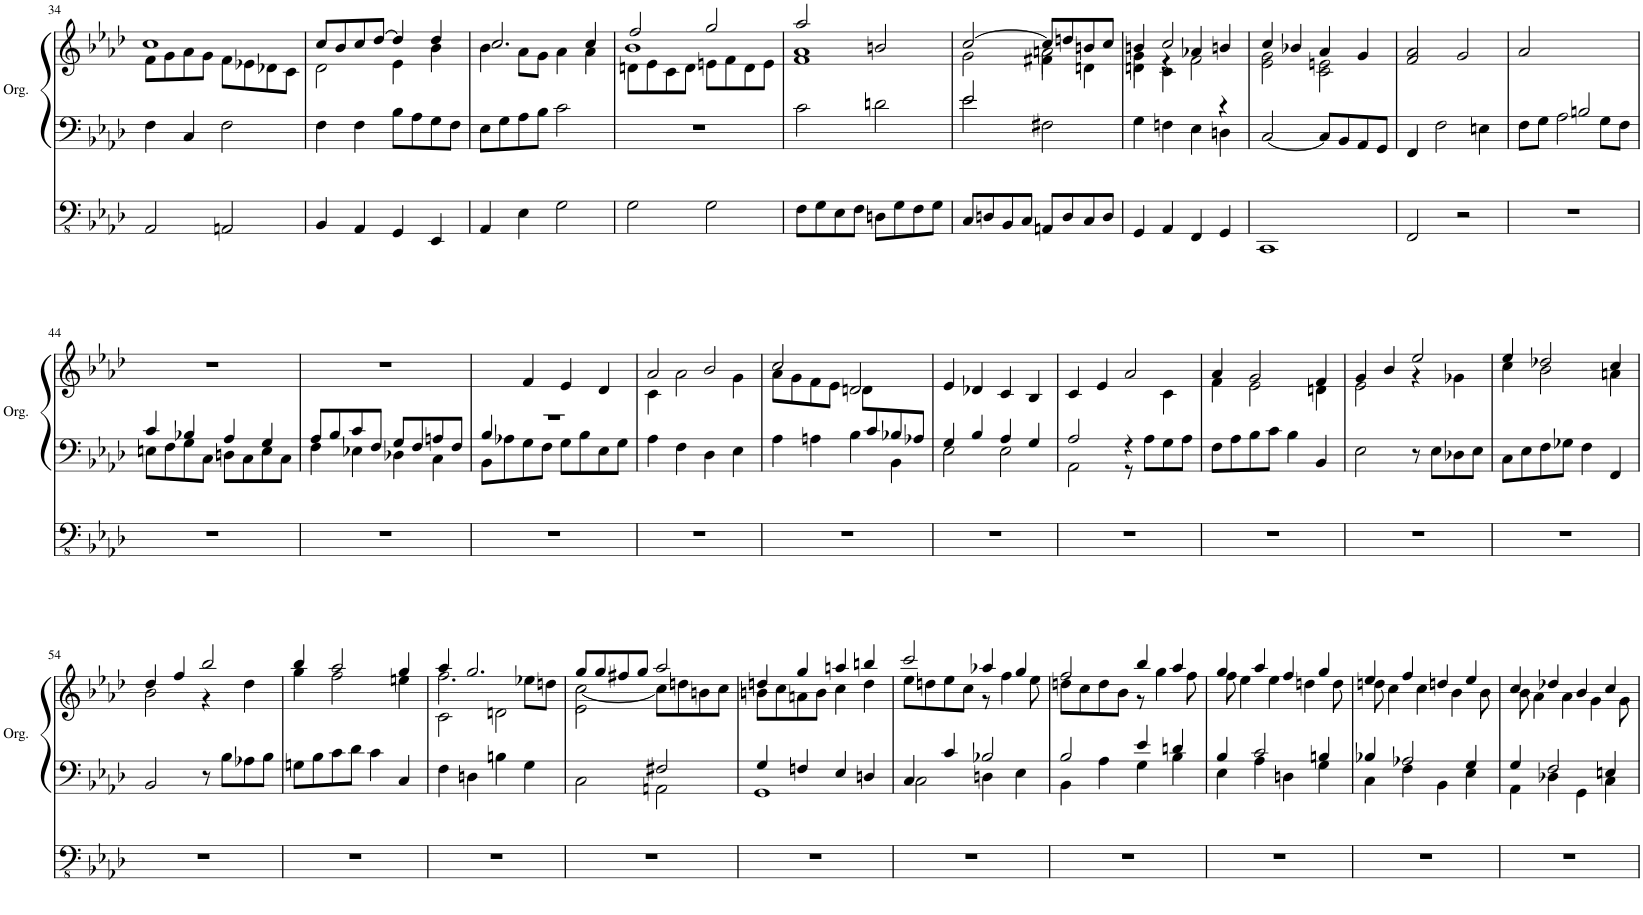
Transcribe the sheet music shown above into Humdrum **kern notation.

**kern	**kern	**kern
*part2	*part1	*part1
*staff3	*staff2	*staff1
*I"Pedal	*I"Manual	*
!!LO:PB:g=z
*clefFv4	*clefF4	*clefG2
*k[b-e-a-d-]	*k[b-e-a-d-]	*k[b-e-a-d-]
*M4/4	*M4/4	*M4/4
=34	=34	=34
*	*	*^
2AAA-/	4F\	1cc	8f\L
.	.	.	8g\
.	4C/	.	8a-\
.	.	.	8g\J
2AAAn/	2F\	.	8f\L
.	.	.	8e-X\
.	.	.	8d-X\
.	.	.	8c\J
=35	=35	=35	=35
4BBB-/	4F\	8cc/L	2d-\
.	.	8b-/	.
4AAA-/	4F\	8cc/	.
.	.	[8dd-/J	.
4GGG/	8B-\L	4dd-/]	4e-\
.	8A-\	.	.
4EEE-/	8G\	4dd-/	4b-\
.	8F\J	.	.
=36	=36	=36	=36
4AAA-/	8E-\L	2.cc/	4b-\
.	8G\	.	.
4EE-\	8A-\	.	8a-\L
.	8B-\J	.	8g\J
2GG\	2c\	.	4a-\
.	.	4cc/	4a-\
=37	=37	=37	=37
*	*	*	*^
2GG\	1r	2ff/	8dn\L	1b-
.	.	.	8e-\	.
.	.	.	8c\	.
.	.	.	8d\J	.
2GG\	.	2gg/	8en\L	.
.	.	.	8f\	.
.	.	.	8d\	.
.	.	.	8e\J	.
*	*	*	*v	*v
=38	=38	=38	=38
8FF\L	2c\	2aa-/	1f 1a-
8GG\	.	.	.
8EE-\	.	.	.
8FF\J	.	.	.
8DDn\L	2dn\	2bn/	.
8GG\	.	.	.
8FF\	.	.	.
8GG\J	.	.	.
=39	=39	=39	=39
*	*^	*	*^
8CC/L	2e-/	2e-\	[2cc/	2g\	2ryy
8DDn/	.	.	.	.	.
8BBB-/	.	.	.	.	.
8CC/J	.	.	.	.	.
8AAAn/L	2ryy	2F#X\	8cc/L]	2an\	4f#X\
8DD/	.	.	8ddn/	.	.
8CC/	.	.	8bn/	.	4dn\
8DD/J	.	.	8cc/J	.	.
=40	=40	=40	=40	=40	=40
4GGG/	2.ryy	4G\	4bn/	4g\	4dn\
4AAA-/	.	4Fn\	2cc/	4r	4c\
4FFF/	.	4E-\	.	2f\	4a-X/
4GGG/	4r	4Dn\	4bn/	.	4ryy
*	*v	*v	*	*	*
*	*	*	*v	*v
=41	=41	=41	=41
1CCC	[2C/	4cc/	2e-\ 2g\
.	.	4b-X/	.
.	8C/L]	4a-/	2c\ 2en\
.	8BB-/	.	.
.	8AA-/	4g/	.
.	8GG/J	.	.
*	*	*v	*v
=42	=42	=42
2FFF/	4FF/	2f/ 2a-/
.	2F\	.
2r	.	2g/
.	4En\	.
=43	=43	=43
*	*^	*
1r	2ryy	8F\L	2a-/
.	.	8G\J	.
.	.	2A-\	.
.	2Bn/	.	2ryy
.	.	8G\L	.
.	.	8F\J	.
!!LO:LB:g=z
=44	=44	=44	=44
1r	4c/	8En\L	1r
.	.	8F\	.
.	4B-X/	8G\	.
.	.	8C\J	.
.	4A-/	8Dn\L	.
.	.	8C\	.
.	4G/	8E\	.
.	.	8C\J	.
=45	=45	=45	=45
1r	8A-/L	4F\	1r
.	8B-/	.	.
.	8c/	4E-X\	.
.	8F/J	.	.
.	8G/L	4D-X\	.
.	8F/	.	.
.	8An/	4C\	.
.	8F/J	.	.
=46	=46	=46	=46
*	*	*^	*
1r	4B-/	1r	8BB-\L	4ryy
.	.	.	8A-X\	.
.	2.ryy	.	8G\	4f/
.	.	.	8F\J	.
.	.	.	8G\L	4e-/
.	.	.	8B-\	.
.	.	.	8E-\	4d-/
.	.	.	8G\J	.
*	*v	*v	*v	*
=47	=47	=47
*	*	*^
1r	4A-\	2a-/	4c\
.	4F\	.	2a-\
.	4D-\	2b-/	.
.	4E-\	.	4g\
=48	=48	=48	=48
*	*^	*	*
1r	8ryy	4A-\	2cc/	8a-\L
.	.	.	.	8g\
.	.	4An\	.	8f\
.	.	.	.	8e-\J
.	.	4B-\	2dn/	8d\L
.	8c/	.	.	4.ryy
.	8B-X/	4BB-\	.	.
.	8A-X/J	.	.	.
*	*	*	*v	*v
=49	=49	=49	=49
1r	4G/	2E-\	4e-/
.	4B-/	.	4d-X/
.	4A-/	2E-\	4c/
.	4G/	.	4B-/
=50	=50	=50	=50
*	*	*	*^
1r	2A-/	2AA-\	4c/	2.ryy
.	.	.	4e-/	.
.	4r	8r	2a-/	.
.	.	8A-\L	.	.
.	4ryy	8G\	.	4c\
.	.	8A-\J	.	.
*	*v	*v	*	*
=51	=51	=51	=51
1r	8F\L	4a-/	4f\
.	8A-\	.	.
.	8B-\	2g/	2e-\
.	8c\J	.	.
.	4B-\	.	.
.	4BB-/	4f/	4dn\
=52	=52	=52	=52
1r	2E-\	4g/	2e-\
.	.	4b-/	.
.	8r	2ee-/	4r
.	8E-\L	.	.
.	8D-X\	.	4g-X\
.	8E-\J	.	.
=53	=53	=53	=53
1r	8C\L	4ee-/	4cc\
.	8E-\	.	.
.	8F\	2dd-X/	2b-\
.	8G-X\J	.	.
.	4F\	.	.
.	4FF/	4cc/	4an\
!!LO:LB:g=z	!!
=54	=54	=54	=54
1r	2BB-/	4dd-/	2b-\
.	.	4ff/	.
.	8r	2bb-/	4r
.	8B-\L	.	.
.	8A-X\	.	4dd-\
.	8B-\J	.	.
=55	=55	=55	=55
1r	8Gn\L	4bb-/	4gg\
.	8B-\	.	.
.	8c\	2aa-/	2ff\
.	8d-\J	.	.
.	4c\	.	.
.	4C/	4gg/	4een\
=56	=56	=56	=56
*	*	*	*^
1r	4F\	4aa-/	2.ff\	2c\
.	4Dn\	2.gg/	.	.
.	4Bn\	.	.	2dn\
.	4G\	.	8ee-X\L	.
.	.	.	8ddn\J	.
=57	=57	=57	=57	=57
*	*^	*	*	*
1r	2ryy	2C\	8gg/L	[2cc\	2e-\
.	.	.	8gg/	.	.
.	.	.	8ff#X/	.	.
.	.	.	8gg/J	.	.
.	2F#X/	2AAn\	2aa-/	8cc\L]	2ryy
.	.	.	.	8ddn\	.
.	.	.	.	8bn\	.
.	.	.	.	8cc\J	.
*	*	*	*	*v	*v
=58	=58	=58	=58	=58
1r	4G/	1GG	4ddn/	8bn\L
.	.	.	.	8cc\
.	4Fn/	.	4gg/	8an\
.	.	.	.	8b\J
.	4E-/	.	4aan/	4cc\
.	4Dn/	.	4bbn/	4dd\
=59	=59	=59	=59	=59
1r	4C/	2C\	2ccc/	8ee-\L
.	.	.	.	8ddn\
.	4c/	.	.	8ee-\
.	.	.	.	8cc\J
.	2B-X/	4Dn\	4aa-X/	8r
.	.	.	.	4ff\
.	.	4E-\	4gg/	.
.	.	.	.	8ee-\
=60	=60	=60	=60	=60
1r	2B-/	4BB-\	2ff/	8ddn\L
.	.	.	.	8cc\
.	.	4A-\	.	8dd\
.	.	.	.	8b-\J
.	4e-/	4G\	4bb-/	8r
.	.	.	.	4gg\
.	4dn/	4B-\	4aa-/	.
.	.	.	.	8ff\
=61	=61	=61	=61	=61
1r	4B-/	4E-\	4gg/	8ff\
.	.	.	.	4ee-\
.	2c/	4A-\	4aa-/	.
.	.	.	.	4ee-\
.	.	4Dn\	4ff/	.
.	.	.	.	4ddn\
.	4Bn/	4G\	4gg/	.
.	.	.	.	8dd\
=62	=62	=62	=62	=62
1r	4B-X/	4C\	4ee-/	8ddn\
.	.	.	.	4cc\
.	2A-X/	4F\	4ff/	.
.	.	.	.	4cc\
.	.	4BB-\	4ddn/	.
.	.	.	.	4b-\
.	4G/	4E-\	4ee-/	.
.	.	.	.	8b-\
=63	=63	=63	=63	=63
1r	4G/	4AA-\	4cc/	8b-\
.	.	.	.	4a-\
.	2F/	4D-X\	4dd-X/	.
.	.	.	.	4a-\
.	.	4GG\	4b-/	.
.	.	.	.	4g\
.	4En/	4C\	4cc/	.
.	.	.	.	8g\
*	*v	*v	*	*
*	*	*v	*v
=	=	=
*-	*-	*-
